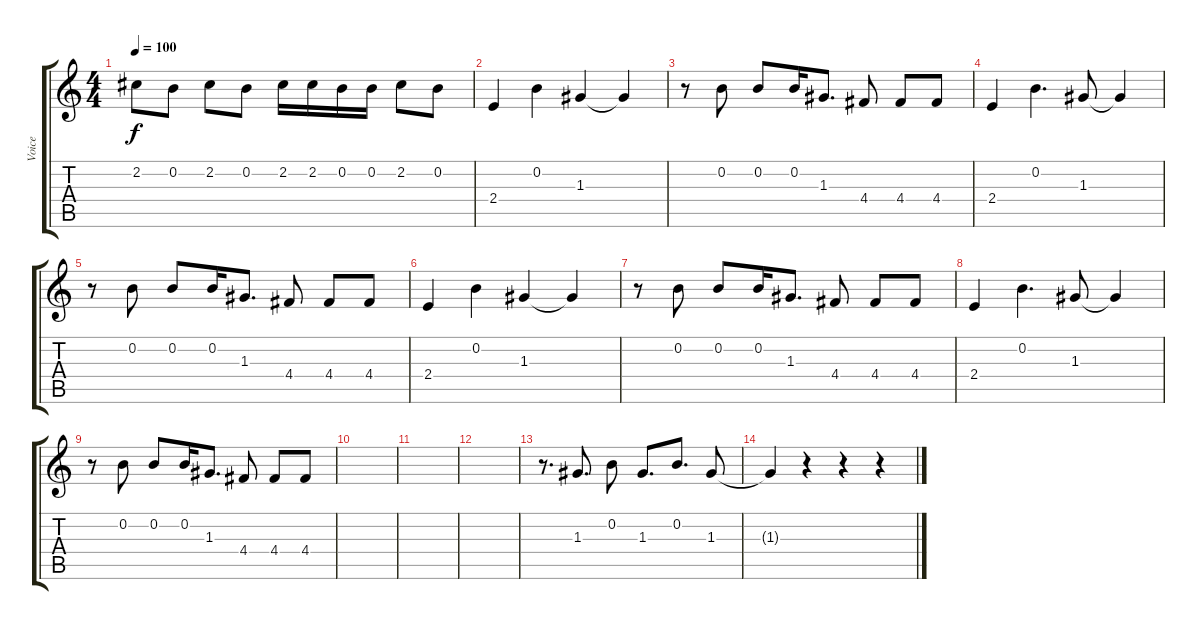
\track ("Voice" "Voice") {instrument electricguitarjazz}
\staff {score tabs}
\tuning (E4 B3 G3 D3 A2 E2) {hide}
\ts (4 4)
\tempo 100
\clef g2
\ks c
2.2.8{dy f} 0.2.8 2.2.8 0.2.8 2.2.16 2.2.16 0.2.16 0.2.16 2.2.8 0.2.8 |
2.4.4 0.2.4 1.3.4 1.3{t}.4 |
r.8 0.2.8 0.2.8 0.2.16 1.3.8{d} 4.4.8 4.4.8 4.4.8 |
2.4.4 0.2.4{d} 1.3.8 1.3{t}.4 |
r.8 0.2.8 0.2.8 0.2.16 1.3.8{d} 4.4.8 4.4.8 4.4.8 |
2.4.4 0.2.4 1.3.4 1.3{t}.4 |
r.8 0.2.8 0.2.8 0.2.16 1.3.8{d} 4.4.8 4.4.8 4.4.8 |
2.4.4 0.2.4{d} 1.3.8 1.3{t}.4 |
r.8 0.2.8 0.2.8 0.2.16 1.3.8{d} 4.4.8 4.4.8 4.4.8 |
|
|
|
r.8{d} 1.3.8{d} 0.2.8 1.3.8{d} 0.2.8{d} 1.3.8 |
1.3{t}.4 r.4 r.4 r.4
